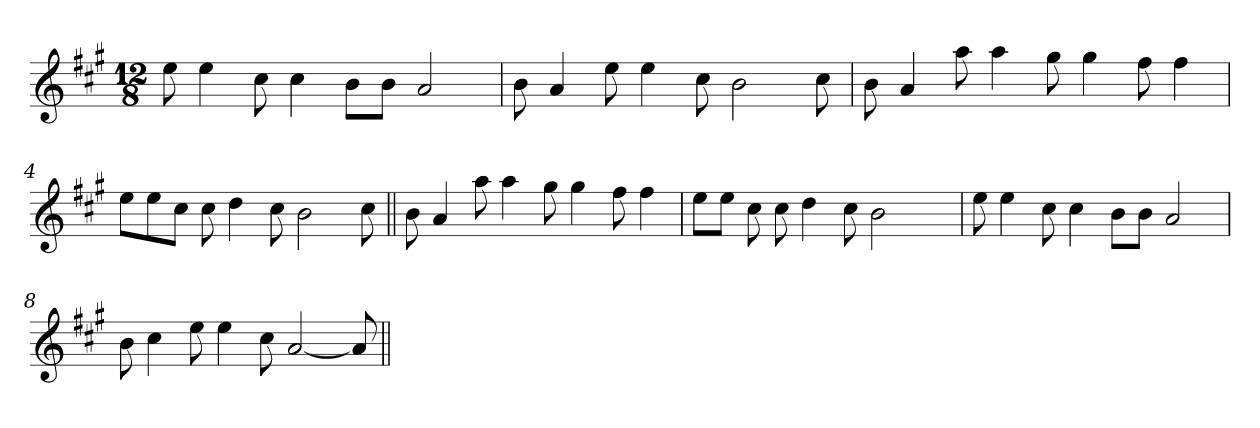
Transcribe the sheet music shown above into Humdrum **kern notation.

**kern
*part1
*staff1
*clefG2
*k[f#c#g#]
*A:
*M12/8
=1
8ee\
4ee\
8cc#\
4cc#\
8b\L
8b\J
2a/
=2
8b\
4a/
8ee\
4ee\
8cc#\
2b\
8cc#\
=3
8b\
4a/
8aa\
4aa\
8gg#\
4gg#\
8ff#\
4ff#\
=4
8ee\L
8ee\
8cc#\J
8cc#\
4dd\
8cc#\
2b\
8cc#\
=5||
8b\
4a/
8aa\
4aa\
8gg#\
4gg#\
8ff#\
4ff#\
!!LO:LB:g=z
=6
8ee\L
8ee\J
8cc#\
8cc#\
4dd\
8cc#\
2b\
8ryy
=7
8ee\
4ee\
8cc#\
4cc#\
8b\L
8b\J
2a/
=8
8b\
4cc#\
8ee\
4ee\
8cc#\
[2a/
8a/]
=||
*-
